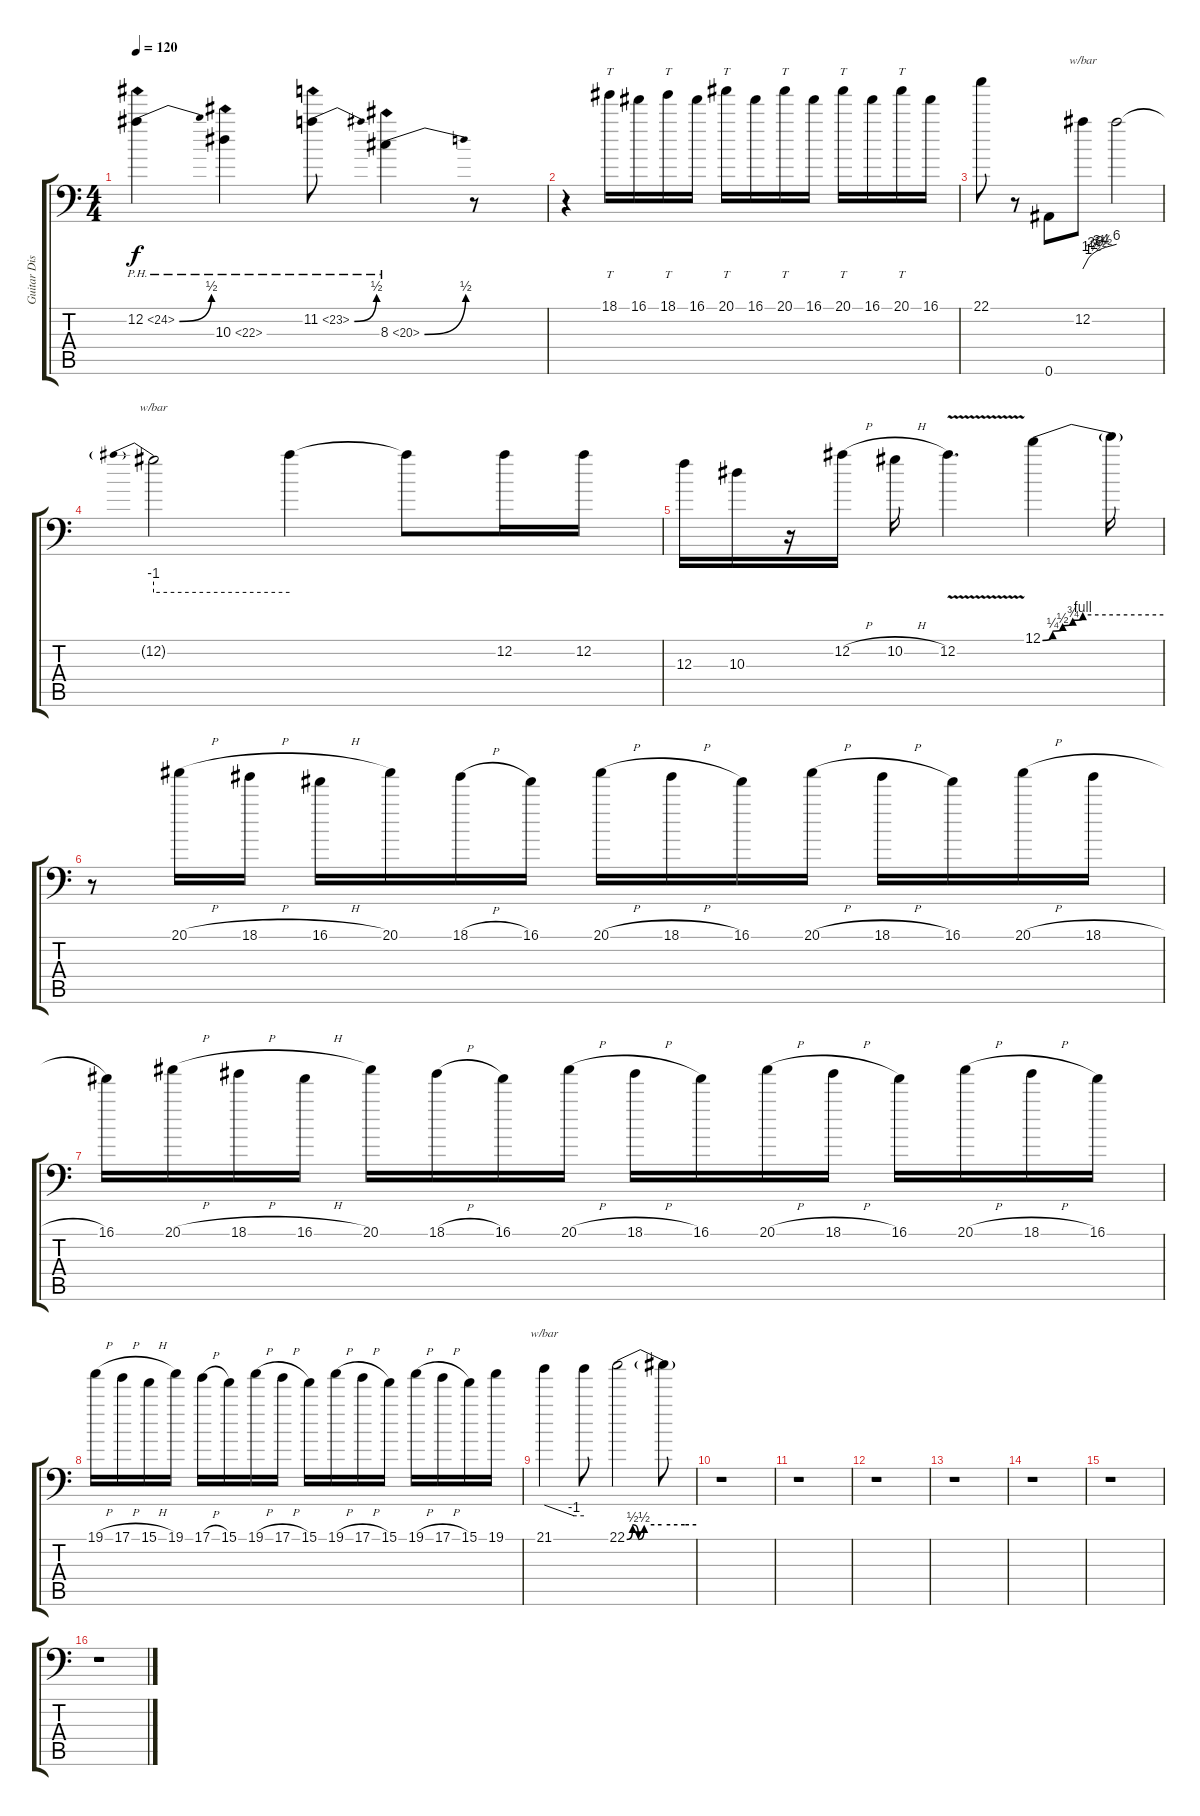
\track ("Guitar Distort." "Guitar Dis") {instrument overdrivenguitar}
\staff {score tabs}
\tuning (D4 Bb3 F3 Bb2 F2 Bb1) {hide}
\ts (4 4)
\tempo 120
\clef f4
\ks c
12.2{be (bend 0 0 60 2) ph 12}.4{dy f} 10.3{ph 12}.4 11.2{be (bend 0 0 60 2) ph 12}.8 8.3{be (bend 0 0 60 2) ph 12}.4 r.8 |
r.4 18.1.16{tt} 16.1.16 18.1.16{tt} 16.1.16 20.1.16{tt} 16.1.16 20.1.16{tt} 16.1.16 20.1.16{tt} 16.1.16 20.1.16{tt} 16.1.16 |
22.1.8 r.8 0.6.8 12.2.8{tbe (custom default 0 0 10 4 15 6 20 8 25 10 30 12 35 14 40 16 60 24)} 12.2{t}.2 |
12.2{t}.2{tbe (predive default 0 -4 60 -4)} 12.2{t}.4 12.2{t}.8 12.2.16 12.2.16 |
12.3.16 10.3.16 r.16 12.2{h}.16 10.2{h}.16 12.2{v}.4{d} 12.1{be (custom 0 0 5 1 10 2 15 3 20 4 60 4)}.4 12.1{t}.16 |
r.8 20.1{h}.16 18.1{h}.16 16.1{h}.16 20.1.16 18.1{h}.16 16.1.16 20.1{h}.16 18.1{h}.16 16.1.16 20.1{h}.16 18.1{h}.16 16.1.16 20.1{h}.16 18.1{h}.16 |
16.1.16 20.1{h}.16 18.1{h}.16 16.1{h}.16 20.1.16 18.1{h}.16 16.1.16 20.1{h}.16 18.1{h}.16 16.1.16 20.1{h}.16 18.1{h}.16 16.1.16 20.1{h}.16 18.1{h}.16 16.1.16 |
19.1{h}.16 17.1{h}.16 15.1{h}.16 19.1.16 17.1{h}.16 15.1.16 19.1{h}.16 17.1{h}.16 15.1.16 19.1{h}.16 17.1{h}.16 15.1.16 19.1{h}.16 17.1{h}.16 15.1.16 19.1.16 |
21.1.4{tbe (custom default 0 0 45 -4 60 -4)} 21.1{t}.8 22.1{be (custom 0 0 5 2 10 0 15 2 30 2 50 2 60 2)}.2 22.1{t}.8 |
r.1 |
r.1 |
r.1 |
r.1 |
r.1 |
r.1 |
r.1
